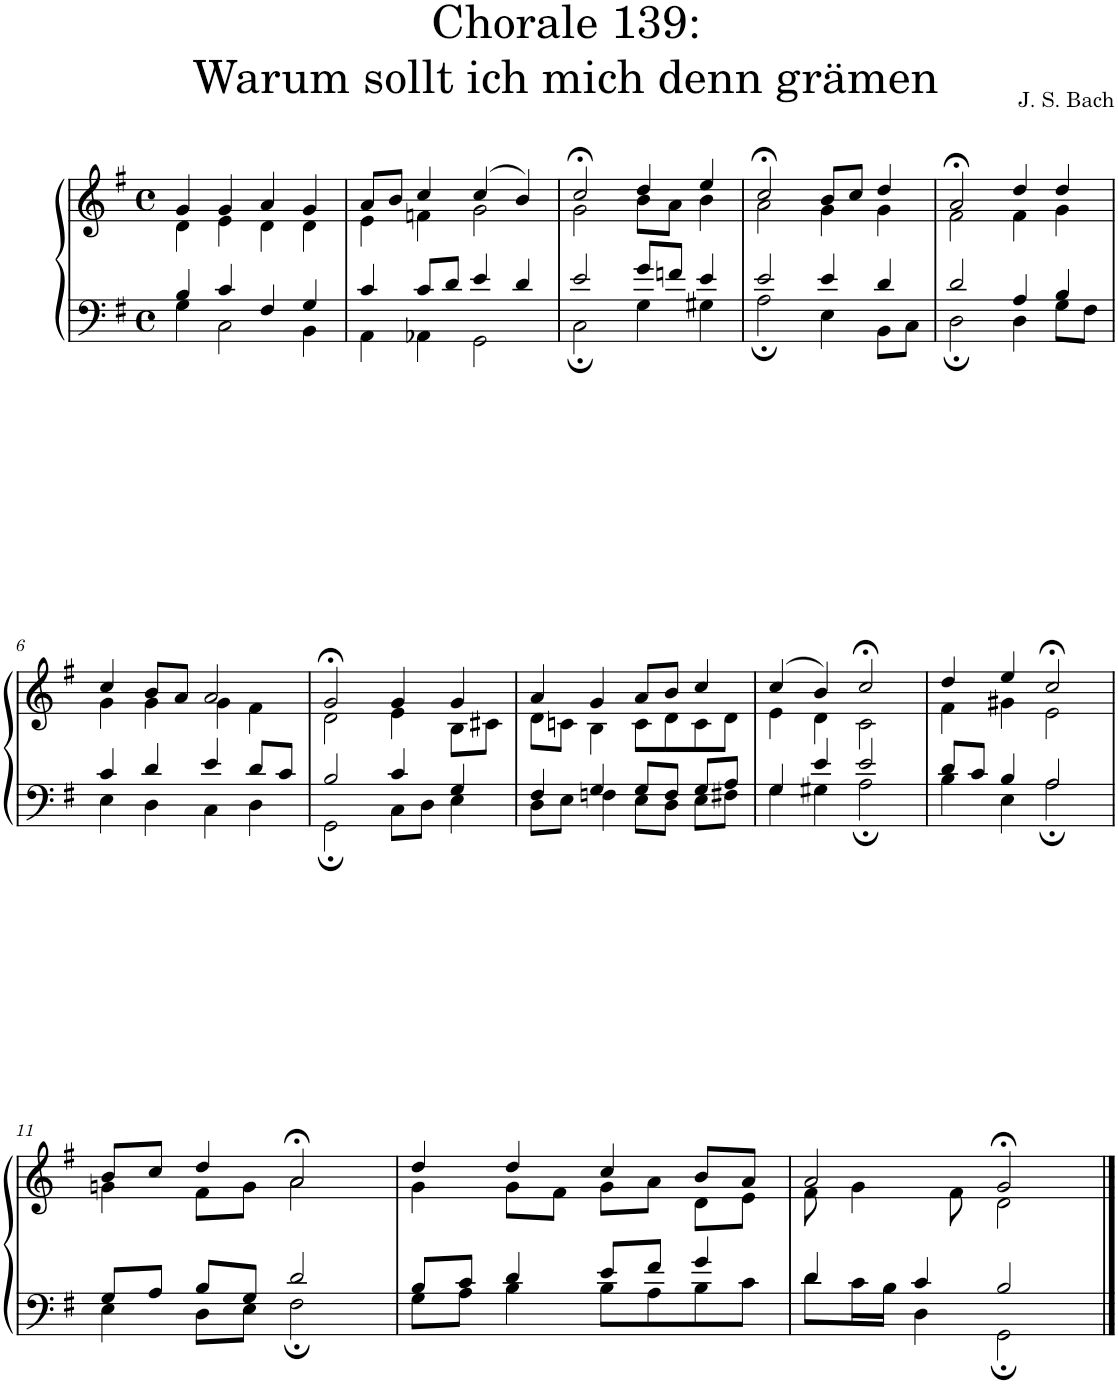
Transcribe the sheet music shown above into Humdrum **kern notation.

**kern	**kern
*part1	*part1
*staff2	*staff1
*I"S,A	*
*clefF4	*clefG2
*k[f#]	*k[f#]
*M4/4	*M4/4
*met(c)	*met(c)
=1	=1
*^	*^
4B/	4G\	4g/	4d\
4c/	2C\	4g/	4e\
4F#/	.	4a/	4d\
4G/	4BB\	4g/	4d\
=2	=2	=2	=2
4c/	4AA\	8a/L	4e\
.	.	8b/J	.
8c/L	4AA-X\	4cc/	4fn\
8d/J	.	.	.
4e/	2GG\	(>4cc/	2g\
4d/	.	4b/)	.
=3	=3	=3	=3
2e/	2C;\	2cc;</	2g\
8g/L	4G\	4dd/	8b\L
8fn/J	.	.	8a\J
4e/	4G#X\	4ee/	4b\
=4	=4	=4	=4
2e/	2A;\	2cc;</	2a\
4e/	4E\	8b/L	4g\
.	.	8cc/J	.
4d/	8BB\L	4dd/	4g\
.	8C\J	.	.
=5	=5	=5	=5
2d/	2D;\	2a;</	2f#\
4A/	4D\	4dd/	4f#\
4B/	8G\L	4dd/	4g\
.	8F#\J	.	.
!!LO:LB:g=z	!!
=6	=6	=6	=6
4c/	4E\	4cc/	4g\
4d/	4D\	8b/L	4g\
.	.	8a/J	.
4e/	4C\	2a/	4g\
8d/L	4D\	.	4f#\
8c/J	.	.	.
=7	=7	=7	=7
2B/	2GG;\	2g;</	2d\
4c/	8C\L	4g/	4e\
.	8D\J	.	.
4G/	4E\	4g/	8B\L
.	.	.	8c#X\J
=8	=8	=8	=8
4F#/	8D\L	4a/	8d\L
.	8E\J	.	8cn\J
4G/	4Fn\	4g/	4B\
8G/L	8E\L	8a/L	8c\L
8F/J	8D\J	8b/J	8d\
8G/L	8E\L	4cc/	8c\
8A/J	8F#X\J	.	8d\J
=9	=9	=9	=9
4G/	4G\	(>4cc/	4e\
4e/	4G#X\	4b/)	4d\
2e/	2A;\	2cc;</	2c\
=10	=10	=10	=10
8d/L	4B\	4dd/	4f#\
8c/J	.	.	.
4B/	4E\	4ee/	4g#X\
2A/	2A;\	2cc;</	2e\
!!LO:LB:g=z	!!
=11	=11	=11	=11
8G/L	4E\	8b/L	4gn\
8A/J	.	8cc/J	.
8B/L	8D\L	4dd/	8f#\L
8G/J	8E\J	.	8g\J
2d/	2F#;\	2a;</	2a\
=12	=12	=12	=12
8B/L	8G\L	4dd/	4g\
8c/J	8A\J	.	.
4d/	4B\	4dd/	8g\L
.	.	.	8f#\J
8e/L	8B\L	4cc/	8g\L
8f#/J	8A\	.	8a\J
4g/	8B\	8b/L	8d\L
.	8c\J	8a/J	8e\J
=13	=13	=13	=13
4d/	8d\L	2a/	8f#\
.	16c\L	.	4g\
.	16B\JJ	.	.
4c/	4D\	.	.
.	.	.	8f#\
2B/	2GG;\	2g;</	2d\
*v	*v	*	*
*	*v	*v
==	==
*-	*-
